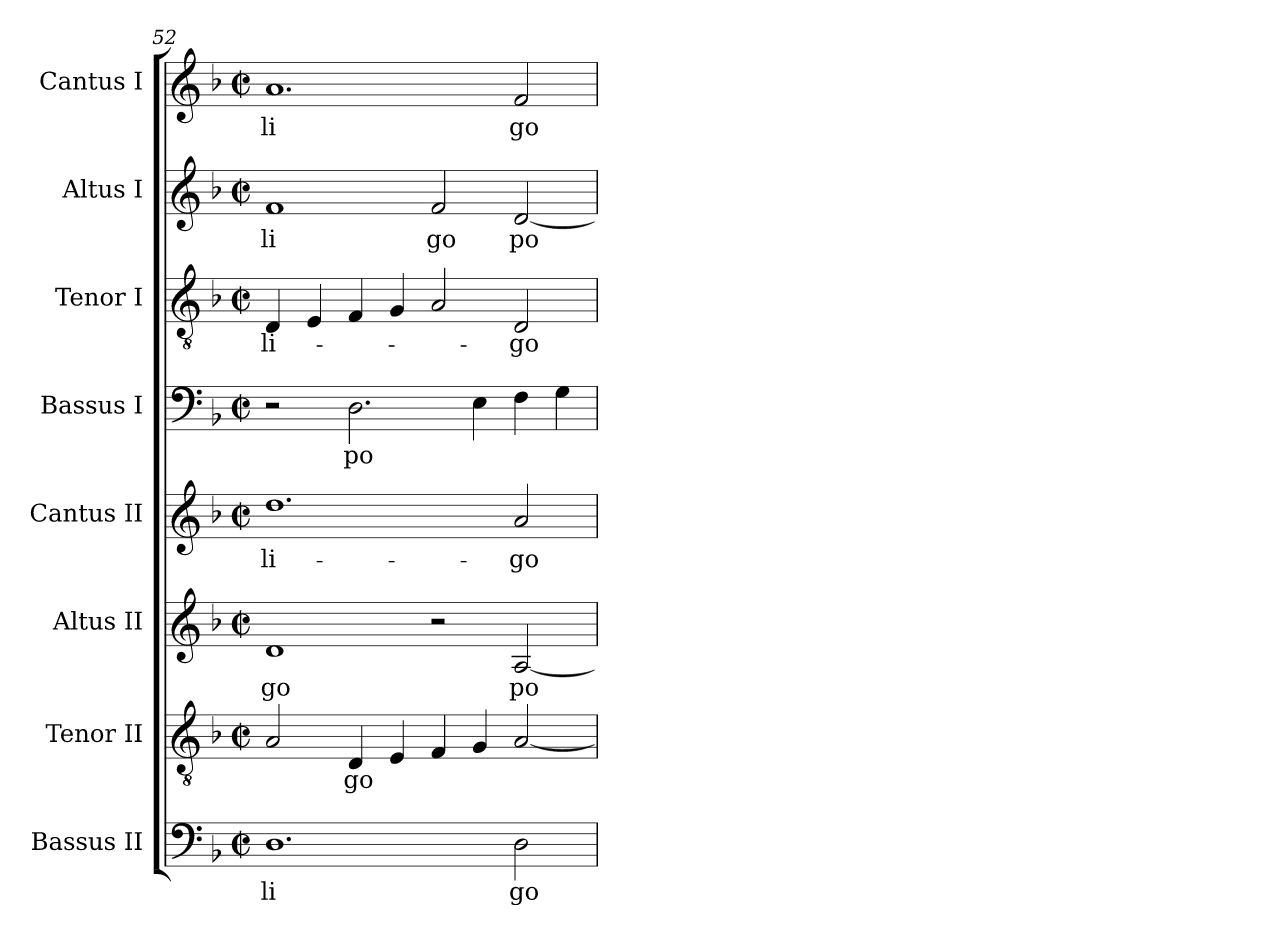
**kern	**text	**kern	**text	**kern	**text	**kern	**text	**kern	**text	**kern	**text	**kern	**text	**kern	**text
*part8	*part8	*part7	*part7	*part6	*part6	*part5	*part5	*part4	*part4	*part3	*part3	*part2	*part2	*part1	*part1
*staff8	*staff8	*staff7	*staff7	*staff6	*staff6	*staff5	*staff5	*staff4	*staff4	*staff3	*staff3	*staff2	*staff2	*staff1	*staff1
*I"Bassus II	*	*I"Tenor II	*	*I"Altus II	*	*I"Cantus II	*	*I"Bassus I	*	*I"Tenor I	*	*I"Altus I	*	*I"Cantus I	*
*clefF4	*	*clefGv2	*	*clefG2	*	*clefG2	*	*clefF4	*	*clefGv2	*	*clefG2	*	*clefG2	*
*k[b-]	*	*k[b-]	*	*k[b-]	*	*k[b-]	*	*k[b-]	*	*k[b-]	*	*k[b-]	*	*k[b-]	*
*F:	*	*F:	*	*F:	*	*F:	*	*F:	*	*F:	*	*F:	*	*F:	*
*M2/2	*	*M2/2	*	*M2/2	*	*M2/2	*	*M2/2	*	*M2/2	*	*M2/2	*	*M2/2	*
*met(c|)	*	*met(c|)	*	*met(c|)	*	*met(c|)	*	*met(c|)	*	*met(c|)	*	*met(c|)	*	*met(c|)	*
=52	=52	=52	=52	=52	=52	=52	=52	=52	=52	=52	=52	=52	=52	=52	=52
!	!LO:LY:b:cj	!	!	!	!LO:LY:b:cj	!	!LO:LY:b:cj	!	!	!	!LO:LY:b:cj	!	!LO:LY:b:cj	!	!LO:LY:b:cj
1.D	li	2A/	.	1d	-go	1.dd	-li-	2r	.	4D/	-li-	1f	li	1.a	li
.	.	.	.	.	.	.	.	.	.	4E/	.	.	.	.	.
!	!	!	!LO:LY:b:cj	!	!	!	!	!	!LO:LY:b:cj	!	!	!	!	!	!
.	.	4D/	-go	.	.	.	.	2.D\	po	4F/	.	.	.	.	.
.	.	4E/	.	.	.	.	.	.	.	4G/	.	.	.	.	.
!	!	!	!	!	!	!	!	!	!	!	!	!	!LO:LY:b:cj	!	!
.	.	4F/	.	2r	.	.	.	.	.	2A/	.	2f/	go	.	.
.	.	4G/	.	.	.	.	.	4E\	.	.	.	.	.	.	.
!	!LO:LY:b:cj	!	!	!	!LO:LY:b:cj	!	!LO:LY:b:cj	!	!	!	!LO:LY:b:cj	!	!LO:LY:b:cj	!	!LO:LY:b:cj
2D\	go	[<2A/	.	[<2A/	po-	2a/	-go	4F\	.	2D/	-go	[<2d/	po	2f/	go
.	.	.	.	.	.	.	.	4G\	.	.	.	.	.	.	.
=	=	=	=	=	=	=	=	=	=	=	=	=	=	=	=
*-	*-	*-	*-	*-	*-	*-	*-	*-	*-	*-	*-	*-	*-	*-	*-
